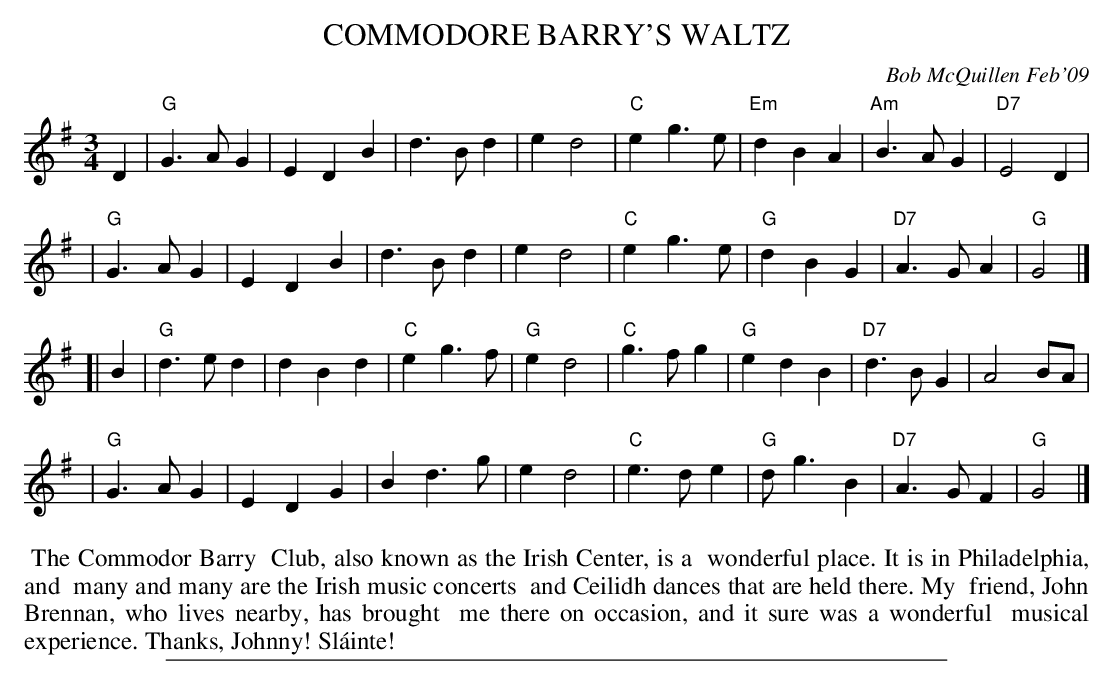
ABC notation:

X:1
T: COMMODORE BARRY'S WALTZ
C: Bob McQuillen Feb'09
M: 3/4
L: 1/4
K: G
D \
| "G"G>AG | EDB | d>Bd | ed2 | "C"eg>e | "Em"dBA | "Am"B>AG | "D7"E2D |
| "G"G>AG | EDB | d>Bd | ed2 | "C"eg>e | "G"dBG | "D7"A>GA | "G"G2 |]
[| B \
| "G"d>ed | dBd | "C"eg>f | "G"ed2 | "C"g>fg | "G"edB | "D7"d>BG | A2 B/A/ |
| "G"G>AG | EDG | Bd>g | ed2 | "C"e>de | "G"d<gB | "D7"A>GF | "G"G2 |]
